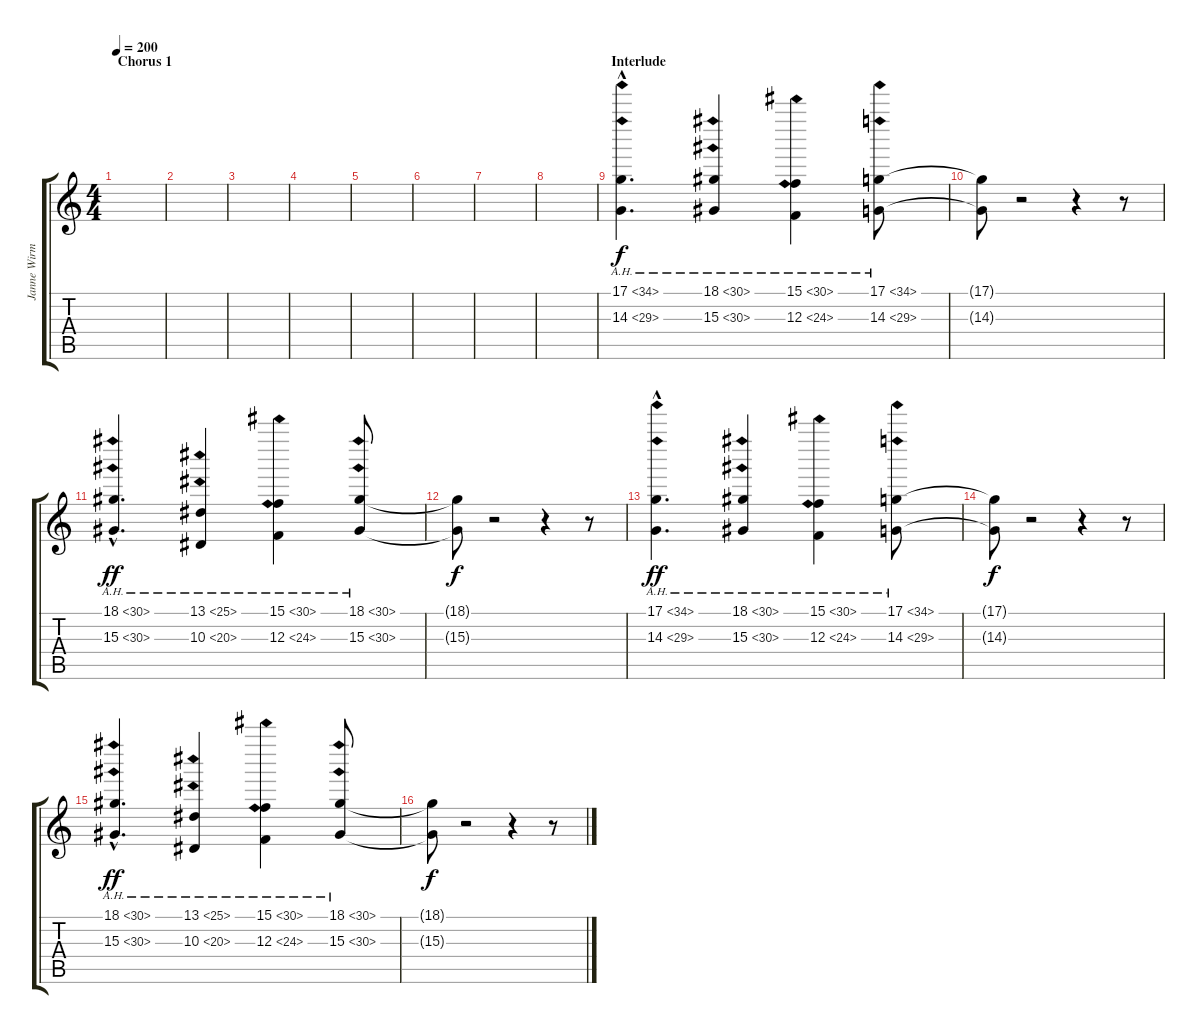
\track ("Janne Wirman" "Janne Wirm") {instrument lead1square}
\staff {score tabs}
\tuning (D4 A3 F3 C3 G2 D2) {hide}
\ts (4 4)
\section ("" "Chorus 1")
\tempo 200
\clef g2
\ks c
|
|
|
|
|
|
|
|
\section ("" "Interlude")
(17.1{ah 17 hac} 14.3{ah 15 hac}).4{d volume 16 balance 8 instrument orchestrahit} (18.1{ah 12} 15.3{ah 15}).4 (15.1{ah 15} 12.3{ah 12}).4 (17.1{ah 17} 14.3{ah 15}).8 |
(17.1{t} 14.3{t}).8{dy f} r.2 r.4 r.8 |
(18.1{ah 12 hac} 15.3{ah 15 hac}).4{d dy ff volume 16 balance 8 instrument orchestrahit} (13.1{ah 12} 10.3{ah 10}).4 (15.1{ah 15} 12.3{ah 12}).4 (18.1{ah 12} 15.3{ah 15}).8 |
(18.1{t} 15.3{t}).8{dy f} r.2 r.4 r.8 |
(17.1{ah 17 hac} 14.3{ah 15 hac}).4{d dy ff volume 16 balance 8 instrument orchestrahit} (18.1{ah 12} 15.3{ah 15}).4 (15.1{ah 15} 12.3{ah 12}).4 (17.1{ah 17} 14.3{ah 15}).8 |
(17.1{t} 14.3{t}).8{dy f} r.2 r.4 r.8 |
(18.1{ah 12 hac} 15.3{ah 15 hac}).4{d dy ff volume 16 balance 8 instrument orchestrahit} (13.1{ah 12} 10.3{ah 10}).4 (15.1{ah 15} 12.3{ah 12}).4 (18.1{ah 12} 15.3{ah 15}).8 |
(18.1{t} 15.3{t}).8{dy f} r.2 r.4 r.8
